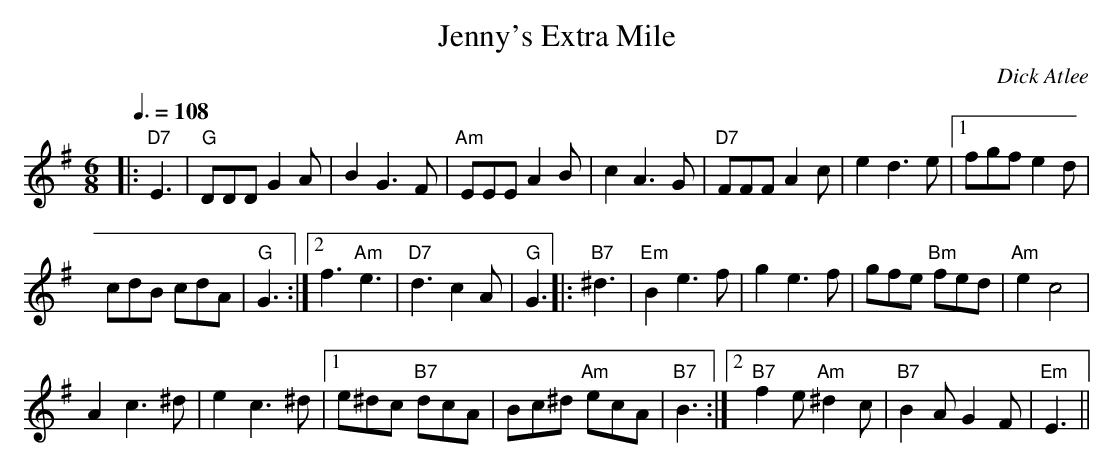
X:1
T:Jenny's Extra Mile
M:6/8
Q:3/8=108
C:Dick Atlee
K:G
|: "D7" E3 | "G" DDD G2A | B2 G3 F | "Am" EEE A2 B | c2 A3 G |
"D7" FFF A2 c | e2 d3 e | [1 fgf e2 d | !
cdB cdA | "G" G3 :|
[2 f3 "Am" e3 | "D7" d3 c2 A | "G" G3 ||
|: "B7" ^d3 | "Em" B2 e3 f | g2 e3 f | gfe "Bm" fed | "Am" e2 c4 | !
A2 c3 ^d | e2 c3 ^d | [1 e^dc "B7" dcA | Bc^d "Am" ecA | "B7" B3 :|
[2 "B7" f2 e "Am" ^d2 c | "B7" B2 A G2 F | "Em" E3 ||
